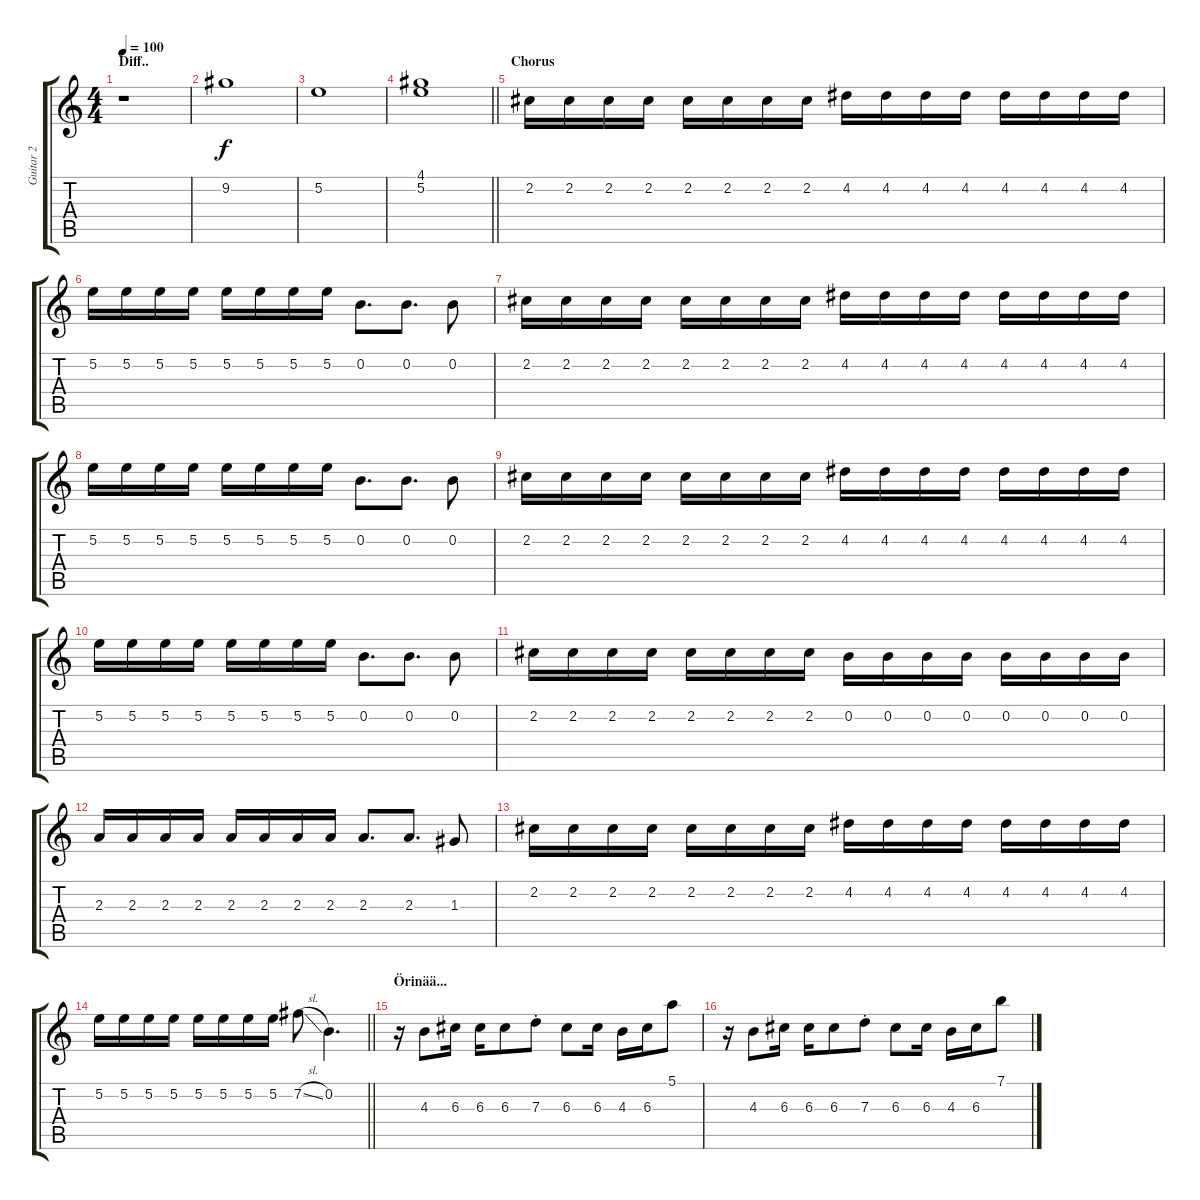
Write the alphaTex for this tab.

\track ("Guitar 2" "Guitar 2") {instrument distortionguitar}
\staff {score tabs}
\tuning (E4 B3 G3 D3 A2 E2) {hide}
\ts (4 4)
\section ("" "Diff..")
\tempo 100
\clef g2
\ks c
r.1{dy f} |
9.2.1 |
5.2.1 |
\barLineRight lightlight
(4.1 5.2).1 |
\section ("" "Chorus")
2.2.16 2.2.16 2.2.16 2.2.16 2.2.16 2.2.16 2.2.16 2.2.16 4.2.16 4.2.16 4.2.16 4.2.16 4.2.16 4.2.16 4.2.16 4.2.16 |
5.2.16 5.2.16 5.2.16 5.2.16 5.2.16 5.2.16 5.2.16 5.2.16 0.2.8{d} 0.2.8{d} 0.2.8 |
2.2.16 2.2.16 2.2.16 2.2.16 2.2.16 2.2.16 2.2.16 2.2.16 4.2.16 4.2.16 4.2.16 4.2.16 4.2.16 4.2.16 4.2.16 4.2.16 |
5.2.16 5.2.16 5.2.16 5.2.16 5.2.16 5.2.16 5.2.16 5.2.16 0.2.8{d} 0.2.8{d} 0.2.8 |
2.2.16 2.2.16 2.2.16 2.2.16 2.2.16 2.2.16 2.2.16 2.2.16 4.2.16 4.2.16 4.2.16 4.2.16 4.2.16 4.2.16 4.2.16 4.2.16 |
5.2.16 5.2.16 5.2.16 5.2.16 5.2.16 5.2.16 5.2.16 5.2.16 0.2.8{d} 0.2.8{d} 0.2.8 |
2.2.16 2.2.16 2.2.16 2.2.16 2.2.16 2.2.16 2.2.16 2.2.16 0.2.16 0.2.16 0.2.16 0.2.16 0.2.16 0.2.16 0.2.16 0.2.16 |
2.3.16 2.3.16 2.3.16 2.3.16 2.3.16 2.3.16 2.3.16 2.3.16 2.3.8{d} 2.3.8{d} 1.3.8 |
2.2.16 2.2.16 2.2.16 2.2.16 2.2.16 2.2.16 2.2.16 2.2.16 4.2.16 4.2.16 4.2.16 4.2.16 4.2.16 4.2.16 4.2.16 4.2.16 |
\barLineRight lightlight
5.2.16 5.2.16 5.2.16 5.2.16 5.2.16 5.2.16 5.2.16 5.2.16 7.2{sl}.8 0.2.4{d} |
\section ("" "Örinää...")
r.16{volume 16} 4.3.8 6.3.16 6.3.16 6.3.8 7.3{st}.8 6.3.8 6.3.16 4.3.16 6.3.16 5.1.8 |
r.16 4.3.8 6.3.16 6.3.16 6.3.8 7.3{st}.8 6.3.8 6.3.16 4.3.16 6.3.16 7.1.8
